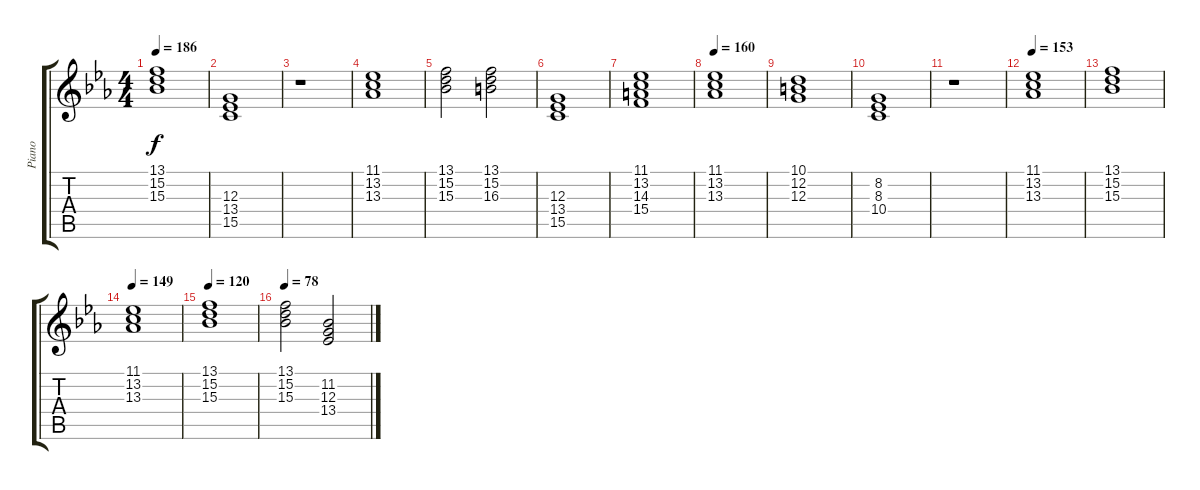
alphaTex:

\track ("Piano" "Piano") {instrument acousticgrandpiano}
\staff {score tabs}
\tuning (E4 B3 G3 D3 A2 E2) {hide}
\ts (4 4)
\tempo 186
\clef g2
\ks eb
(13.1 15.2 15.3).1{dy f} |
(12.3 13.4 15.5).1 |
r.1 |
(11.1 13.2 13.3).1 |
(13.1 15.2 15.3).2 (13.1 15.2 16.3).2 |
(12.3 13.4 15.5).1 |
(11.1 13.2 14.3 15.4).1 |
\tempo 160
(11.1 13.2 13.3).1 |
(10.1 12.2 12.3).1 |
(8.2 8.3 10.4).1 |
r.1 |
\tempo 153
(11.1 13.2 13.3).1 |
(13.1 15.2 15.3).1 |
\tempo 149
(11.1 13.2 13.3).1 |
\tempo 120
(13.1 15.2 15.3).1 |
\tempo 78
(13.1 15.2 15.3).2 (11.2 12.3 13.4).2
